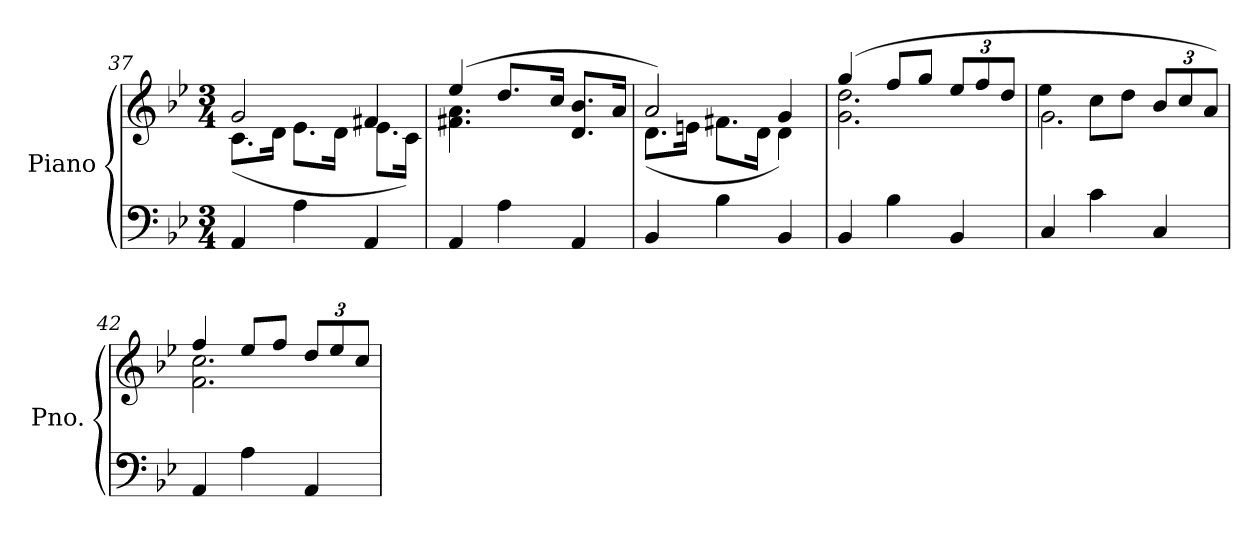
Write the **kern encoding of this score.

**kern	**kern
*part1	*part1
*staff2	*staff1
*I"Piano	*
*I'Pno.	*
*clefF4	*clefG2
*k[b-e-]	*k[b-e-]
*M3/4	*M3/4
=37	=37
*	*^
4AA/	2g/	(8.c\L
.	.	16d\Jk
4A\	.	8.e-\L
.	.	16d\Jk
4AA/	4f#X/	8.e-\L
.	.	16c\Jk)
=38	=38	=38
4AA/	(4ee-/	4.f#X\ 4.a\
4A\	8.dd/L	.
.	.	4.ryy
.	16cc/Jk	.
4AA/	8.d/ 8.b-/L	.
.	16a/Jk	.
!!LO:LB:g=z	!!
=39	=39	=39
4BB-/	2a/)	(8.d\L
.	.	16en\Jk
4B-\	.	8.f#X\L
.	.	16d\Jk
4BB-/	4g/	4d\)
=40	=40	=40
4BB-/	(4gg/	2.g\ 2.dd\
4B-\	8ff/L	.
.	8gg/J	.
*	*Xbrackettup	*
4BB-/	12ee-/L	.
.	12ff/	.
.	12dd/J	.
=41	=41	=41
4C/	(2.g\	4ee-\)
4c\	.	8cc\L
.	.	8dd\J
4C/	.	12b-/L
.	.	12cc/
.	.	12a/J)
=42	=42	=42
4AA/	4ff/	2.f\ 2.cc\
4A\	8ee-/L	.
.	8ff/J	.
4AA/	12dd/L	.
.	12ee-/	.
.	12cc/J	.
*	*v	*v
=	=
*-	*-
